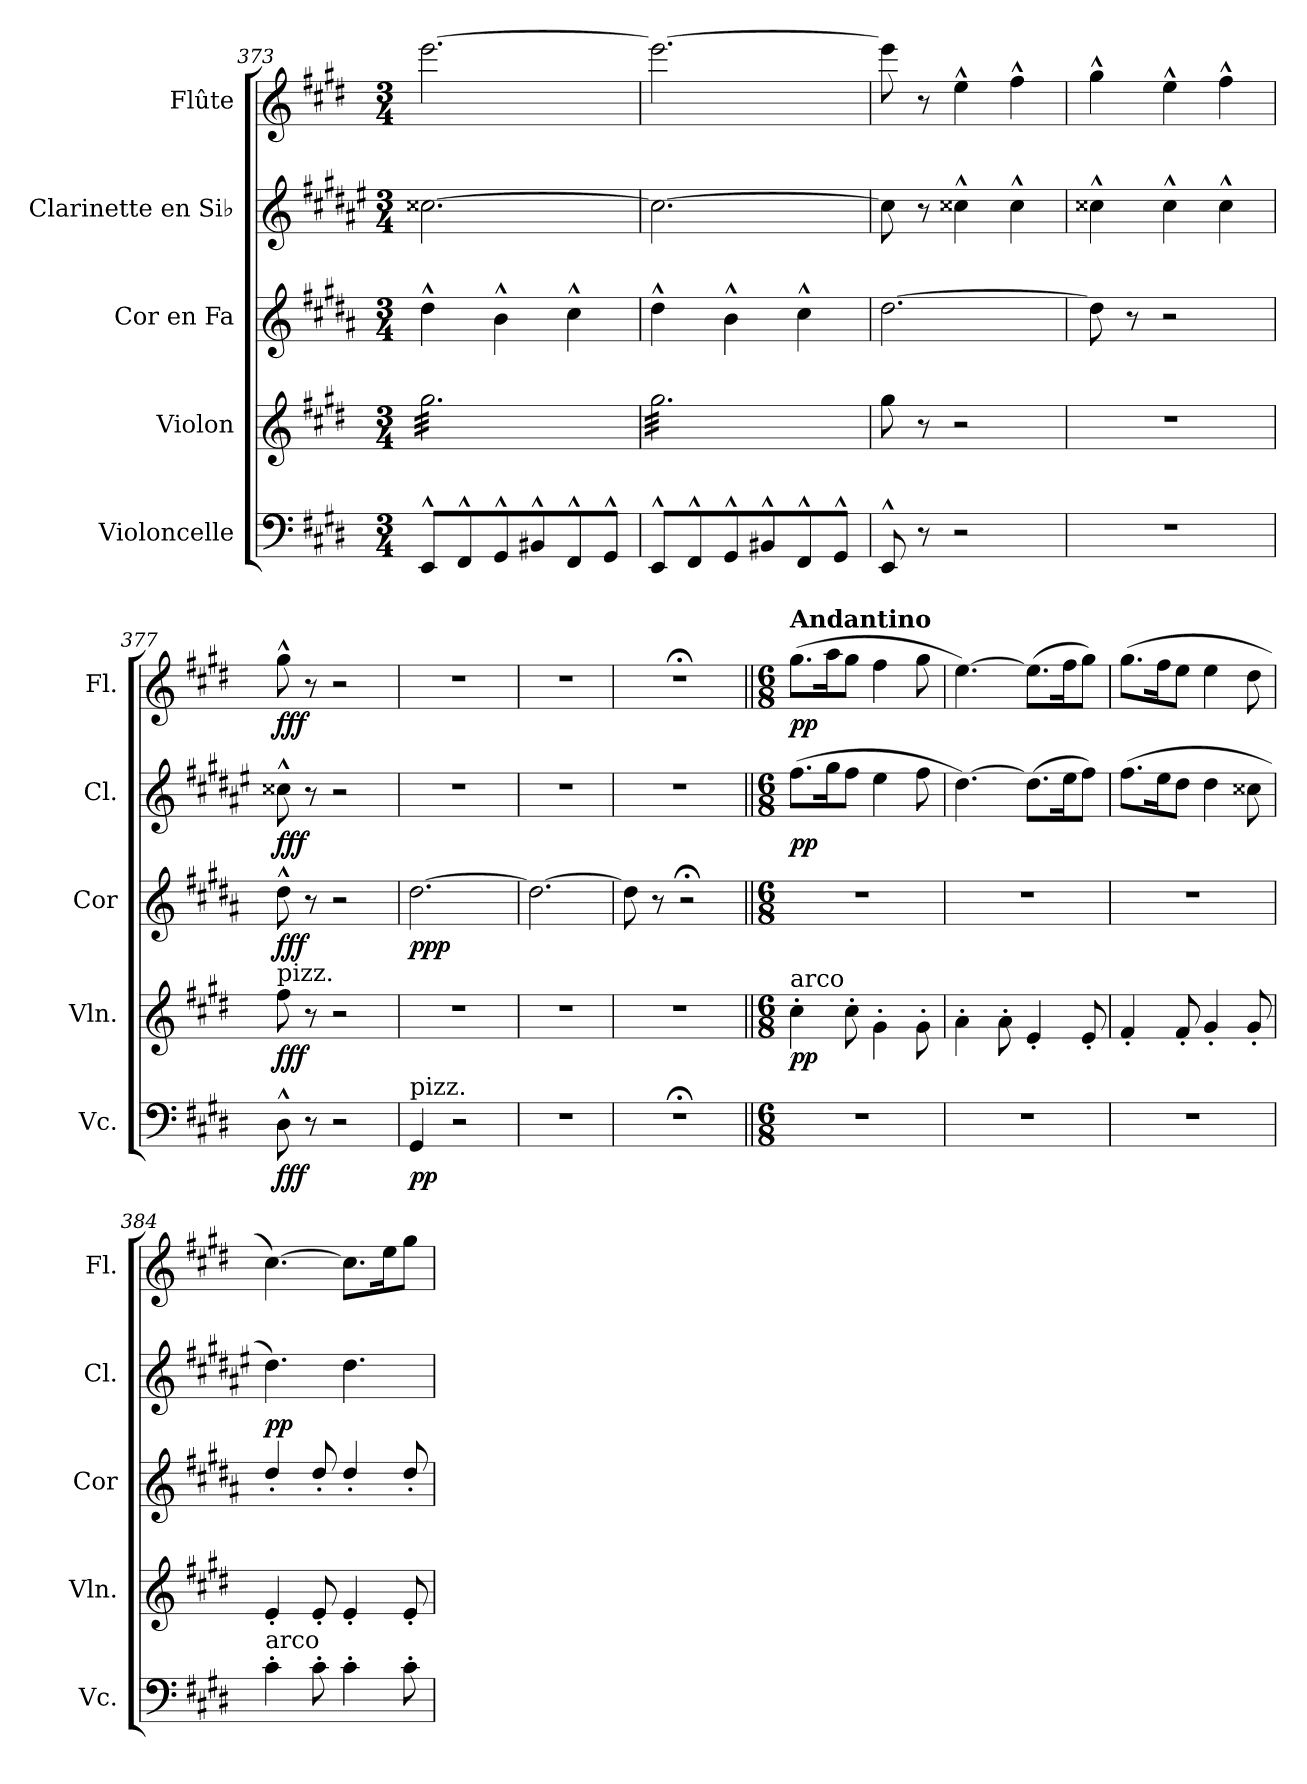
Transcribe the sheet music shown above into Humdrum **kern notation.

**kern	**dynam	**kern	**dynam	**kern	**dynam	**kern	**dynam	**kern	**dynam
*part5	*part5	*part4	*part4	*part3	*part3	*part2	*part2	*part1	*part1
*staff5	*staff5	*staff4	*staff4	*staff3	*staff3	*staff2	*staff2	*staff1	*staff1
*I"Violoncelle	*	*I"Violon	*	*I"Cor en Fa	*	*I"Clarinette en Si♭	*	*I"Flûte	*
*I'Vc.	*	*I'Vln.	*	*I'Cor	*	*I'Cl.	*	*I'Fl.	*
*clefF4	*	*clefG2	*	*clefG2	*	*clefG2	*	*clefG2	*
*	*	*	*	*ITrd4c7	*	*ITrd1c2	*	*	*
*k[f#c#g#d#]	*	*k[f#c#g#d#]	*	*k[f#c#g#d#]	*	*k[f#c#g#d#]	*	*k[f#c#g#d#]	*
*M3/4	*	*M3/4	*	*M3/4	*	*M3/4	*	*M3/4	*
=373	=373	=373	=373	=373	=373	=373	=373	=373	=373
*	*	*tremolo	*	*	*	*	*	*	*
8EE^^/L	.	32gg#\LLL	.	4g#^^\	.	[2.b#X\	.	[2.eee\	.
.	.	32gg#\	.	.	.	.	.	.	.
.	.	32gg#\	.	.	.	.	.	.	.
.	.	32gg#\	.	.	.	.	.	.	.
8FF#^^/	.	32gg#\	.	.	.	.	.	.	.
.	.	32gg#\	.	.	.	.	.	.	.
.	.	32gg#\	.	.	.	.	.	.	.
.	.	32gg#\	.	.	.	.	.	.	.
8GG#^^/	.	32gg#\	.	4e^^\	.	.	.	.	.
.	.	32gg#\	.	.	.	.	.	.	.
.	.	32gg#\	.	.	.	.	.	.	.
.	.	32gg#\	.	.	.	.	.	.	.
8BB#X^^/	.	32gg#\	.	.	.	.	.	.	.
.	.	32gg#\	.	.	.	.	.	.	.
.	.	32gg#\	.	.	.	.	.	.	.
.	.	32gg#\	.	.	.	.	.	.	.
8FF#^^/	.	32gg#\	.	4f#^^\	.	.	.	.	.
.	.	32gg#\	.	.	.	.	.	.	.
.	.	32gg#\	.	.	.	.	.	.	.
.	.	32gg#\	.	.	.	.	.	.	.
8GG#^^/J	.	32gg#\	.	.	.	.	.	.	.
.	.	32gg#\	.	.	.	.	.	.	.
.	.	32gg#\	.	.	.	.	.	.	.
.	.	32gg#\JJJ	.	.	.	.	.	.	.
=374	=374	=374	=374	=374	=374	=374	=374	=374	=374
8EE^^/L	.	32gg#\LLL	.	4g#^^\	.	2.b#\_	.	2.eee\_	.
.	.	32gg#\	.	.	.	.	.	.	.
.	.	32gg#\	.	.	.	.	.	.	.
.	.	32gg#\	.	.	.	.	.	.	.
8FF#^^/	.	32gg#\	.	.	.	.	.	.	.
.	.	32gg#\	.	.	.	.	.	.	.
.	.	32gg#\	.	.	.	.	.	.	.
.	.	32gg#\	.	.	.	.	.	.	.
8GG#^^/	.	32gg#\	.	4e^^\	.	.	.	.	.
.	.	32gg#\	.	.	.	.	.	.	.
.	.	32gg#\	.	.	.	.	.	.	.
.	.	32gg#\	.	.	.	.	.	.	.
8BB#X^^/	.	32gg#\	.	.	.	.	.	.	.
.	.	32gg#\	.	.	.	.	.	.	.
.	.	32gg#\	.	.	.	.	.	.	.
.	.	32gg#\	.	.	.	.	.	.	.
8FF#^^/	.	32gg#\	.	4f#^^\	.	.	.	.	.
.	.	32gg#\	.	.	.	.	.	.	.
.	.	32gg#\	.	.	.	.	.	.	.
.	.	32gg#\	.	.	.	.	.	.	.
8GG#^^/J	.	32gg#\	.	.	.	.	.	.	.
.	.	32gg#\	.	.	.	.	.	.	.
.	.	32gg#\	.	.	.	.	.	.	.
.	.	32gg#\JJJ	.	.	.	.	.	.	.
*	*	*Xtremolo	*	*	*	*	*	*	*
=375	=375	=375	=375	=375	=375	=375	=375	=375	=375
8EE^^/	.	8gg#\	.	[2.g#\	.	8b#\]	.	8eee\]	.
8r	.	8r	.	.	.	8r	.	8r	.
2r	.	2r	.	.	.	4b#X^^\	.	4ee^^\	.
.	.	.	.	.	.	4b#^^\	.	4ff#^^\	.
=376	=376	=376	=376	=376	=376	=376	=376	=376	=376
2.r	.	2.r	.	8g#\]	.	4b#X^^\	.	4gg#^^\	.
.	.	.	.	8r	.	.	.	.	.
.	.	.	.	2r	.	4b#^^\	.	4ee^^\	.
.	.	.	.	.	.	4b#^^\	.	4ff#^^\	.
!!LO:PB:g=z
=377	=377	=377	=377	=377	=377	=377	=377	=377	=377
!	!	!LO:TX:a:t=pizz.	!	!	!	!	!	!	!
!	!LO:DY:b	!	!LO:DY:b	!	!LO:DY:b	!	!LO:DY:b	!	!LO:DY:b
8D#^^\	fff	8ff#\	fff	8g#^^\	fff	8b#X^^\	fff	8gg#^^\	fff
8r	.	8r	.	8r	.	8r	.	8r	.
2r	.	2r	.	2r	.	2r	.	2r	.
=378	=378	=378	=378	=378	=378	=378	=378	=378	=378
!LO:TX:a:t=pizz.	!	!	!	!	!	!	!	!	!
!	!LO:DY:b	!	!	!	!LO:DY:b	!	!	!	!
4GG#/	pp	2.r	.	[2.g#\	ppp	2.r	.	2.r	.
2r	.	.	.	.	.	.	.	.	.
=379	=379	=379	=379	=379	=379	=379	=379	=379	=379
2.r	.	2.r	.	2.g#\_	.	2.r	.	2.r	.
=380	=380	=380	=380	=380	=380	=380	=380	=380	=380
2.r;<	.	2.r	.	8g#\]	.	2.r	.	2.r;<	.
.	.	.	.	8r	.	.	.	.	.
.	.	.	.	2r;<	.	.	.	.	.
=381||	=381||	=381||	=381||	=381||	=381||	=381||	=381||	=381||	=381||
!!LO:REH:place=s1:a:B:fs=14:t=D
*M6/8	*	*M6/8	*	*M6/8	*	*M6/8	*	*M6/8	*
*	*	*	*	*	*	*	*	*MM60	*
!	!	!	!	!	!	!	!	!LO:TX:a:B:t=Andantino	!
!	!	!LO:TX:a:t=arco	!	!	!	!	!	!	!
!	!	!	!LO:DY:b	!	!	!	!LO:DY:b	!	!LO:DY:b
2.r	.	4cc#'\	pp	2.r	.	(>8.ee\L	pp	(>8.gg#\L	pp
.	.	.	.	.	.	16ff#\K	.	16aa\K	.
.	.	8cc#'\	.	.	.	8ee\J	.	8gg#\J	.
.	.	4g#'\	.	.	.	4dd#\	.	4ff#\	.
.	.	8g#'\	.	.	.	8ee\	.	8gg#\	.
=382	=382	=382	=382	=382	=382	=382	=382	=382	=382
2.r	.	4a'\	.	2.r	.	[4.cc#\)	.	[4.ee\)	.
.	.	8a'\	.	.	.	.	.	.	.
.	.	4e'/	.	.	.	(>8.cc#\L]	.	(>8.ee\L]	.
.	.	.	.	.	.	16dd#\K	.	16ff#\K	.
.	.	8e'/	.	.	.	8ee\J)	.	8gg#\J)	.
=383	=383	=383	=383	=383	=383	=383	=383	=383	=383
2.r	.	4f#'/	.	2.r	.	(>8.ee\L	.	(>8.gg#\L	.
.	.	.	.	.	.	16dd#\K	.	16ff#\K	.
.	.	8f#'/	.	.	.	8cc#\J	.	8ee\J	.
.	.	4g#'/	.	.	.	4cc#\	.	4ee\	.
.	.	8g#'/	.	.	.	8b#X\	.	8dd#\	.
=384	=384	=384	=384	=384	=384	=384	=384	=384	=384
!LO:TX:a:t=arco	!	!	!	!	!	!	!	!	!
!	!	!	!	!	!LO:DY:a	!	!	!	!
4c#'\	.	4e'/	.	4g#'/	pp	4.cc#\)	.	[4.cc#\)	.
8c#'\	.	8e'/	.	8g#'/	.	.	.	.	.
4c#'\	.	4e'/	.	4g#'/	.	4.cc#\	.	8.cc#\L]	.
.	.	.	.	.	.	.	.	16ee\K	.
8c#'\	.	8e'/	.	8g#'/	.	.	.	8gg#\J	.
=	=	=	=	=	=	=	=	=	=
*-	*-	*-	*-	*-	*-	*-	*-	*-	*-
